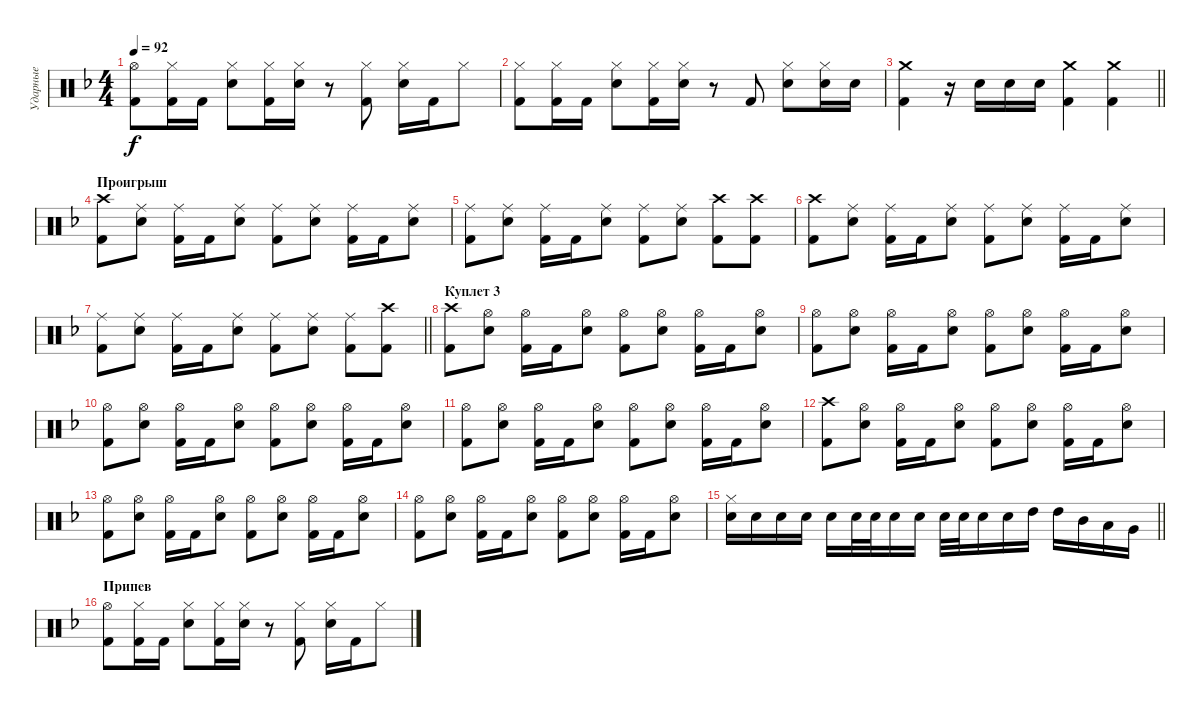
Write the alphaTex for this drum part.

\track ("Ударные" "Ударные") {instrument percussion}
\staff {score}
\articulation defaults
\ts (4 4)
\tempo 92
\clef neutral
\ks dminor
("Kick (hit) 2" "Hi-Hat (open)").8{dy f} ("Kick (hit) 2" "Hi-Hat (closed)").16 "Kick (hit) 2".16 ("Snare (hit) 2" "Hi-Hat (closed)").8 ("Kick (hit) 2" "Hi-Hat (closed)").16 ("Snare (hit) 2" "Hi-Hat (closed)").16 r.8 ("Kick (hit) 2" "Hi-Hat (closed)").8 ("Snare (hit) 2" "Hi-Hat (closed)").16 "Kick (hit) 2".16 "Hi-Hat (closed)".8 |
("Kick (hit) 2" "Hi-Hat (closed)").8 ("Kick (hit) 2" "Hi-Hat (closed)").16 "Kick (hit) 2".16 ("Snare (hit) 2" "Hi-Hat (closed)").8 ("Kick (hit) 2" "Hi-Hat (closed)").16 ("Snare (hit) 2" "Hi-Hat (closed)").16 r.8 "Kick (hit) 2".8 ("Snare (hit) 2" "Hi-Hat (closed)").8 ("Snare (hit) 2" "Hi-Hat (closed)").16 "Snare (hit) 2".16 |
\barLineRight lightlight
("Kick (hit) 2" "Crash medium (hit)").4 r.16 "Snare (hit) 2".16 "Snare (hit) 2".16 "Snare (hit) 2".16 ("Kick (hit) 2" "Crash medium (hit)").4 ("Kick (hit) 2" "Crash medium (hit)").4 |
\section ("" "Проигрыш")
("Kick (hit) 2" "Crash high (hit)").8 ("Snare (hit) 2" "Ride (middle)").8 ("Kick (hit) 2" "Ride (middle)").16 "Kick (hit) 2".16 ("Snare (hit) 2" "Ride (middle)").8 ("Kick (hit) 2" "Ride (middle)").8 ("Snare (hit) 2" "Ride (middle)").8 ("Kick (hit) 2" "Ride (middle)").16 "Kick (hit) 2".16 ("Snare (hit) 2" "Ride (middle)").8 |
("Kick (hit) 2" "Ride (middle)").8 ("Snare (hit) 2" "Ride (middle)").8 ("Kick (hit) 2" "Ride (middle)").16 "Kick (hit) 2".16 ("Snare (hit) 2" "Ride (middle)").8 ("Kick (hit) 2" "Ride (middle)").8 ("Snare (hit) 2" "Ride (middle)").8 ("Kick (hit) 2" "Crash high (hit)").8 ("Kick (hit) 2" "Crash high (hit)").8 |
("Kick (hit) 2" "Crash high (hit)").8 ("Snare (hit) 2" "Ride (middle)").8 ("Kick (hit) 2" "Ride (middle)").16 "Kick (hit) 2".16 ("Snare (hit) 2" "Ride (middle)").8 ("Kick (hit) 2" "Ride (middle)").8 ("Snare (hit) 2" "Ride (middle)").8 ("Kick (hit) 2" "Ride (middle)").16 "Kick (hit) 2".16 ("Snare (hit) 2" "Ride (middle)").8 |
\barLineRight lightlight
("Kick (hit) 2" "Ride (middle)").8 ("Snare (hit) 2" "Ride (middle)").8 ("Kick (hit) 2" "Ride (middle)").16 "Kick (hit) 2".16 ("Snare (hit) 2" "Ride (middle)").8 ("Kick (hit) 2" "Ride (middle)").8 ("Snare (hit) 2" "Ride (middle)").8 ("Kick (hit) 2" "Ride (middle)").8 ("Kick (hit) 2" "Crash high (hit)").8 |
\section ("" "Куплет 3")
("Kick (hit) 2" "Crash high (hit)").8 ("Snare (hit) 2" "Hi-Hat (open)").8 ("Kick (hit) 2" "Hi-Hat (open)").16 "Kick (hit) 2".16 ("Snare (hit) 2" "Hi-Hat (open)").8 ("Kick (hit) 2" "Hi-Hat (open)").8 ("Snare (hit) 2" "Hi-Hat (open)").8 ("Kick (hit) 2" "Hi-Hat (open)").16 "Kick (hit) 2".16 ("Snare (hit) 2" "Hi-Hat (open)").8 |
("Kick (hit) 2" "Hi-Hat (open)").8 ("Snare (hit) 2" "Hi-Hat (open)").8 ("Kick (hit) 2" "Hi-Hat (open)").16 "Kick (hit) 2".16 ("Snare (hit) 2" "Hi-Hat (open)").8 ("Kick (hit) 2" "Hi-Hat (open)").8 ("Snare (hit) 2" "Hi-Hat (open)").8 ("Kick (hit) 2" "Hi-Hat (open)").16 "Kick (hit) 2".16 ("Snare (hit) 2" "Hi-Hat (open)").8 |
("Kick (hit) 2" "Hi-Hat (open)").8 ("Snare (hit) 2" "Hi-Hat (open)").8 ("Kick (hit) 2" "Hi-Hat (open)").16 "Kick (hit) 2".16 ("Snare (hit) 2" "Hi-Hat (open)").8 ("Kick (hit) 2" "Hi-Hat (open)").8 ("Snare (hit) 2" "Hi-Hat (open)").8 ("Kick (hit) 2" "Hi-Hat (open)").16 "Kick (hit) 2".16 ("Snare (hit) 2" "Hi-Hat (open)").8 |
("Kick (hit) 2" "Hi-Hat (open)").8 ("Snare (hit) 2" "Hi-Hat (open)").8 ("Kick (hit) 2" "Hi-Hat (open)").16 "Kick (hit) 2".16 ("Snare (hit) 2" "Hi-Hat (open)").8 ("Kick (hit) 2" "Hi-Hat (open)").8 ("Snare (hit) 2" "Hi-Hat (open)").8 ("Kick (hit) 2" "Hi-Hat (open)").16 "Kick (hit) 2".16 ("Snare (hit) 2" "Hi-Hat (open)").8 |
("Kick (hit) 2" "Crash high (hit)").8 ("Snare (hit) 2" "Hi-Hat (open)").8 ("Kick (hit) 2" "Hi-Hat (open)").16 "Kick (hit) 2".16 ("Snare (hit) 2" "Hi-Hat (open)").8 ("Kick (hit) 2" "Hi-Hat (open)").8 ("Snare (hit) 2" "Hi-Hat (open)").8 ("Kick (hit) 2" "Hi-Hat (open)").16 "Kick (hit) 2".16 ("Snare (hit) 2" "Hi-Hat (open)").8 |
("Kick (hit) 2" "Hi-Hat (open)").8 ("Snare (hit) 2" "Hi-Hat (open)").8 ("Kick (hit) 2" "Hi-Hat (open)").16 "Kick (hit) 2".16 ("Snare (hit) 2" "Hi-Hat (open)").8 ("Kick (hit) 2" "Hi-Hat (open)").8 ("Snare (hit) 2" "Hi-Hat (open)").8 ("Kick (hit) 2" "Hi-Hat (open)").16 "Kick (hit) 2".16 ("Snare (hit) 2" "Hi-Hat (open)").8 |
("Kick (hit) 2" "Hi-Hat (open)").8 ("Snare (hit) 2" "Hi-Hat (open)").8 ("Kick (hit) 2" "Hi-Hat (open)").16 "Kick (hit) 2".16 ("Snare (hit) 2" "Hi-Hat (open)").8 ("Kick (hit) 2" "Hi-Hat (open)").8 ("Snare (hit) 2" "Hi-Hat (open)").8 ("Kick (hit) 2" "Hi-Hat (open)").16 "Kick (hit) 2".16 ("Snare (hit) 2" "Hi-Hat (open)").8 |
\barLineRight lightlight
("Snare (hit) 2" "Hi-Hat (closed)").16 "Snare (hit) 2".16 "Snare (hit) 2".16 "Snare (hit) 2".16 "Snare (hit) 2".16 "Electric Snare (hit)".32 "Snare (hit) 2".32 "Snare (hit) 2".16 "Snare (hit) 2".16 "Snare (hit) 2".32 "Snare (hit) 2".32 "Snare (hit) 2".16 "Snare (hit) 2".16 "High Tom (hit)".16 "High Tom (hit)".16 "Mid Tom (hit)".16 "Low Tom (hit)".16 "Very Low Tom (hit)".16 |
\section ("" "Припев")
("Kick (hit) 2" "Hi-Hat (open)").8 ("Kick (hit) 2" "Hi-Hat (closed)").16 "Kick (hit) 2".16 ("Snare (hit) 2" "Hi-Hat (closed)").8 ("Kick (hit) 2" "Hi-Hat (closed)").16 ("Snare (hit) 2" "Hi-Hat (closed)").16 r.8 ("Kick (hit) 2" "Hi-Hat (closed)").8 ("Snare (hit) 2" "Hi-Hat (closed)").16 "Kick (hit) 2".16 "Hi-Hat (closed)".8
